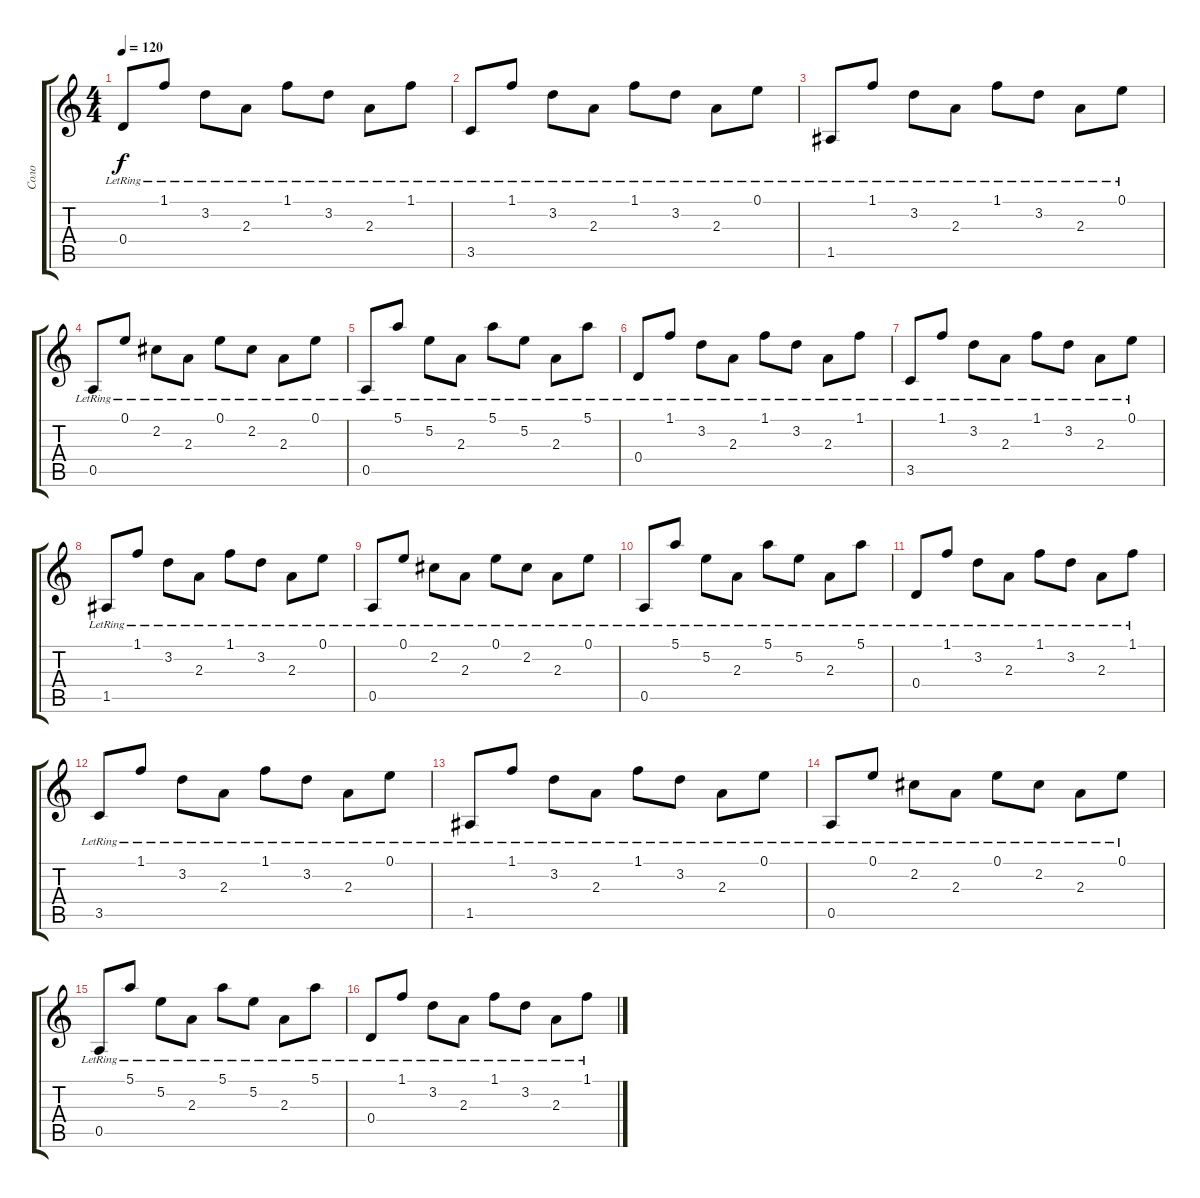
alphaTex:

\track ("Соло" "Соло") {instrument acousticguitarnylon}
\staff {score tabs}
\tuning (E4 B3 G3 D3 A2 E2) {hide}
\ts (4 4)
\tempo 120
\clef g2
\ks c
0.4{lr}.8{dy f instrument acousticguitarnylon} 1.1{lr}.8 3.2{lr}.8 2.3{lr}.8 1.1{lr}.8 3.2{lr}.8 2.3{lr}.8 1.1{lr}.8 |
3.5{lr}.8 1.1{lr}.8 3.2{lr}.8 2.3{lr}.8 1.1{lr}.8 3.2{lr}.8 2.3{lr}.8 0.1{lr}.8 |
1.5{lr}.8 1.1{lr}.8 3.2{lr}.8 2.3{lr}.8 1.1{lr}.8 3.2{lr}.8 2.3{lr}.8 0.1{lr}.8 |
0.5{lr}.8 0.1{lr}.8 2.2{lr}.8 2.3{lr}.8 0.1{lr}.8 2.2{lr}.8 2.3{lr}.8 0.1{lr}.8 |
0.5{lr}.8 5.1{lr}.8 5.2{lr}.8 2.3{lr}.8 5.1{lr}.8 5.2{lr}.8 2.3{lr}.8 5.1{lr}.8 |
0.4{lr}.8 1.1{lr}.8 3.2{lr}.8 2.3{lr}.8 1.1{lr}.8 3.2{lr}.8 2.3{lr}.8 1.1{lr}.8 |
3.5{lr}.8 1.1{lr}.8 3.2{lr}.8 2.3{lr}.8 1.1{lr}.8 3.2{lr}.8 2.3{lr}.8 0.1{lr}.8 |
1.5{lr}.8 1.1{lr}.8 3.2{lr}.8 2.3{lr}.8 1.1{lr}.8 3.2{lr}.8 2.3{lr}.8 0.1{lr}.8 |
0.5{lr}.8 0.1{lr}.8 2.2{lr}.8 2.3{lr}.8 0.1{lr}.8 2.2{lr}.8 2.3{lr}.8 0.1{lr}.8 |
0.5{lr}.8 5.1{lr}.8 5.2{lr}.8 2.3{lr}.8 5.1{lr}.8 5.2{lr}.8 2.3{lr}.8 5.1{lr}.8 |
0.4{lr}.8 1.1{lr}.8 3.2{lr}.8 2.3{lr}.8 1.1{lr}.8 3.2{lr}.8 2.3{lr}.8 1.1{lr}.8 |
3.5{lr}.8 1.1{lr}.8 3.2{lr}.8 2.3{lr}.8 1.1{lr}.8 3.2{lr}.8 2.3{lr}.8 0.1{lr}.8 |
1.5{lr}.8 1.1{lr}.8 3.2{lr}.8 2.3{lr}.8 1.1{lr}.8 3.2{lr}.8 2.3{lr}.8 0.1{lr}.8 |
0.5{lr}.8 0.1{lr}.8 2.2{lr}.8 2.3{lr}.8 0.1{lr}.8 2.2{lr}.8 2.3{lr}.8 0.1{lr}.8 |
0.5{lr}.8 5.1{lr}.8 5.2{lr}.8 2.3{lr}.8 5.1{lr}.8 5.2{lr}.8 2.3{lr}.8 5.1{lr}.8 |
0.4{lr}.8 1.1{lr}.8 3.2{lr}.8 2.3{lr}.8 1.1{lr}.8 3.2{lr}.8 2.3{lr}.8 1.1{lr}.8
